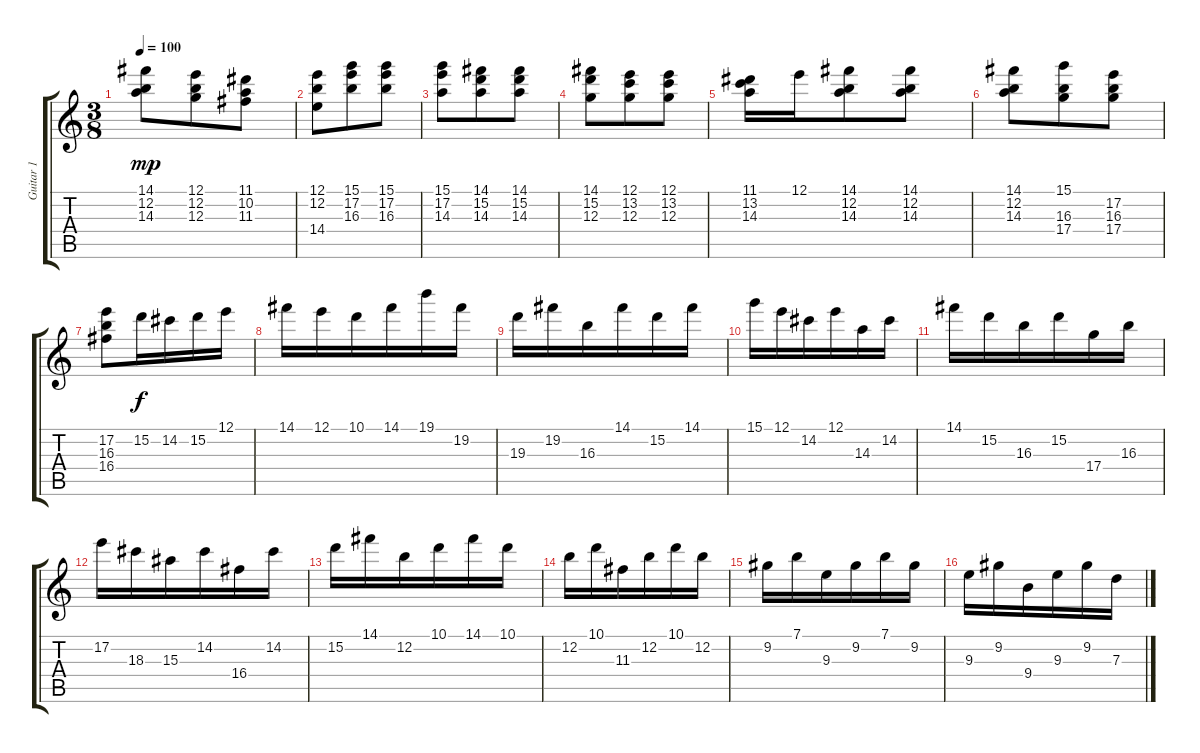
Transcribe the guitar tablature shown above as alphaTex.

\track ("Guitar 1" "Guitar 1") {instrument acousticguitarsteel}
\staff {score tabs}
\tuning (E4 B3 G3 D3 A2 E2) {hide}
\ts (3 8)
\tempo 100
\clef g2
\ks c
(14.1 12.2 14.3).8{dy mp} (12.1 12.2 12.3).8 (11.1 10.2 11.3).8 |
(12.1 12.2 14.4).8 (15.1 17.2 16.3).8 (15.1 17.2 16.3).8 |
(15.1 17.2 14.3).8 (14.1 15.2 14.3).8 (14.1 15.2 14.3).8 |
(14.1 15.2 12.3).8 (12.1 13.2 12.3).8 (12.1 13.2 12.3).8 |
(11.1 13.2 14.3).16 12.1.16 (14.1 12.2 14.3).8 (14.1 12.2 14.3).8 |
(14.1 12.2 14.3).8 (15.1 16.3 17.4).8 (17.2 16.3 17.4).8 |
(17.2 16.3 16.4).8 15.2.16{dy f} 14.2.16 15.2.16 12.1.16 |
14.1.16 12.1.16 10.1.16 14.1.16 19.1.16 19.2.16 |
19.3.16 19.2.16 16.3.16 14.1.16 15.2.16 14.1.16 |
15.1.16 12.1.16 14.2.16 12.1.16 14.3.16 14.2.16 |
14.1.16 15.2.16 16.3.16 15.2.16 17.4.16 16.3.16 |
17.2.16 18.3.16 15.3.16 14.2.16 16.4.16 14.2.16 |
15.2.16 14.1.16 12.2.16 10.1.16 14.1.16 10.1.16 |
12.2.16 10.1.16 11.3.16 12.2.16 10.1.16 12.2.16 |
9.2.16 7.1.16 9.3.16 9.2.16 7.1.16 9.2.16 |
9.3.16 9.2.16 9.4.16 9.3.16 9.2.16 7.3.16
